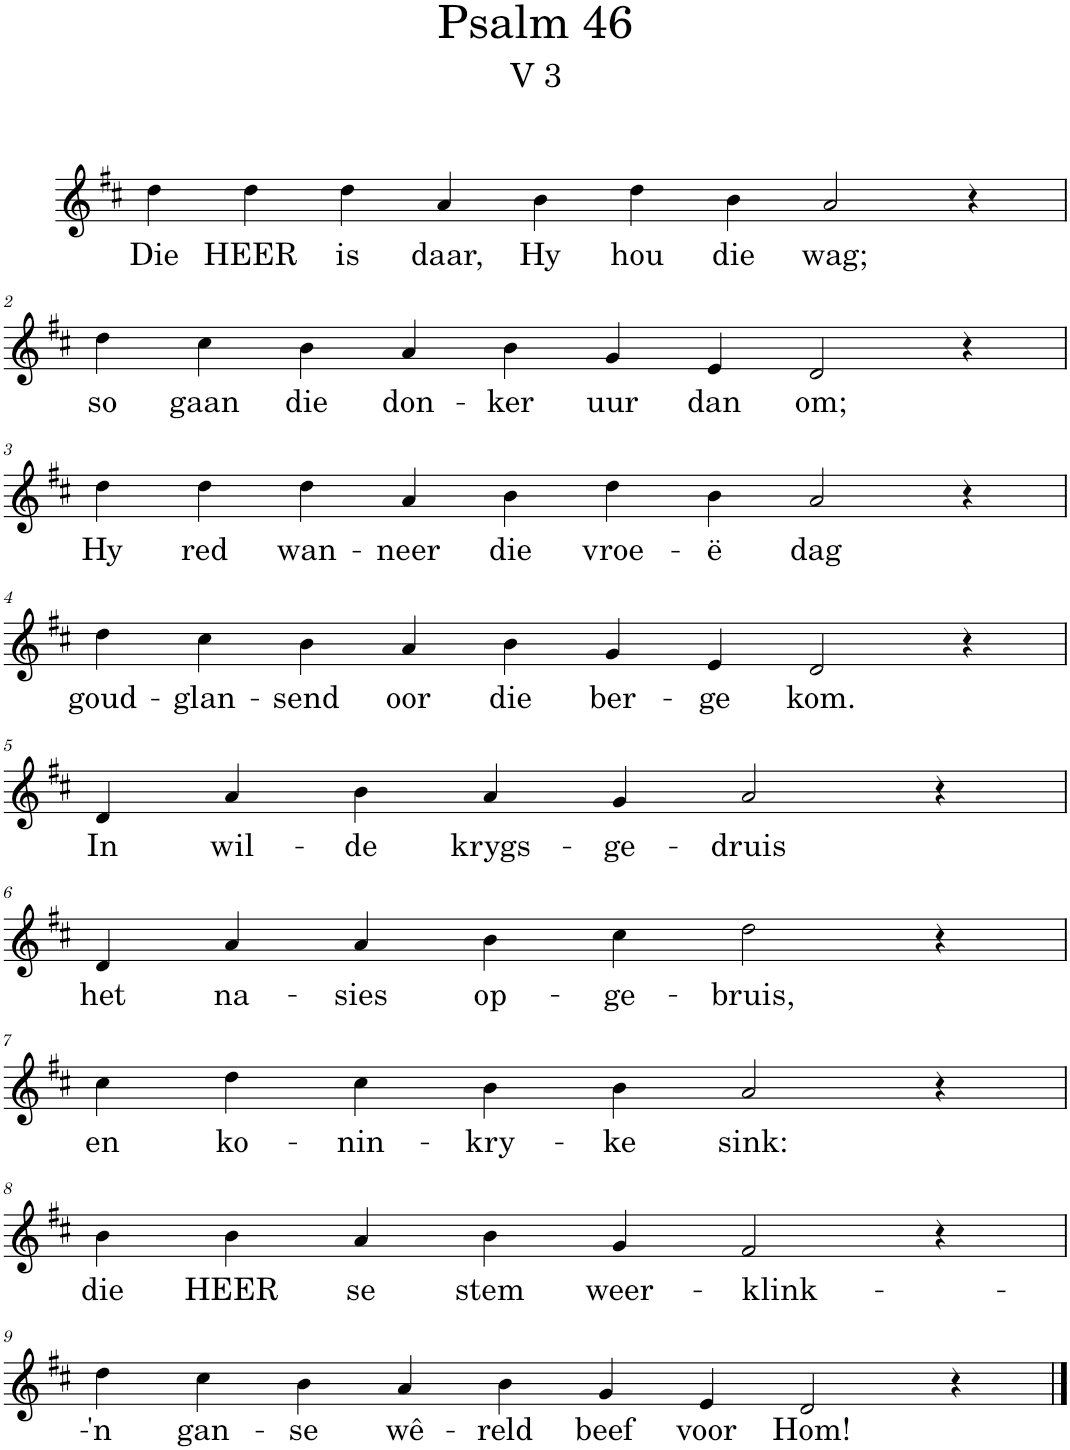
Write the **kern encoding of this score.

**kern	**text
*part1	*part1
*staff1	*staff1
*I"Piano	*
*I'Pno.	*
*clefG2	*
*k[f#c#]	*
*M10/4	*
=1	=1
!	!LO:LY:b
4dd\	Die
!	!LO:LY:b
4dd\	HEER
!	!LO:LY:b
4dd\	is
!	!LO:LY:b
4a/	daar,
!	!LO:LY:b
4b\	Hy
!	!LO:LY:b
4dd\	hou
!	!LO:LY:b
4b\	die
!	!LO:LY:b
2a/	wag;
4r	.
!!LO:LB:g=z
=2	=2
*M10/4	*
!	!LO:LY:b
4dd\	so
!	!LO:LY:b
4cc#\	gaan
!	!LO:LY:b
4b\	die
!	!LO:LY:b
4a/	don-
!	!LO:LY:b
4b\	-ker
!	!LO:LY:b
4g/	uur
!	!LO:LY:b
4e/	dan
!	!LO:LY:b
2d/	om;
4r	.
!!LO:LB:g=z
=3	=3
!	!LO:LY:b
4dd\	Hy
!	!LO:LY:b
4dd\	red
!	!LO:LY:b
4dd\	wan-
!	!LO:LY:b
4a/	-neer
!	!LO:LY:b
4b\	die
!	!LO:LY:b
4dd\	vroe-
!	!LO:LY:b
4b\	-ë
!	!LO:LY:b
2a/	dag
4r	.
!!LO:LB:g=z
=4	=4
!	!LO:LY:b
4dd\	goud-
!	!LO:LY:b
4cc#\	-glan-
!	!LO:LY:b
4b\	-send
!	!LO:LY:b
4a/	oor
!	!LO:LY:b
4b\	die
!	!LO:LY:b
4g/	ber-
!	!LO:LY:b
4e/	-ge
!	!LO:LY:b
2d/	kom.
4r	.
!!LO:LB:g=z
=5	=5
*M8/4	*
!	!LO:LY:b
4d/	In
!	!LO:LY:b
4a/	wil-
!	!LO:LY:b
4b\	-de
!	!LO:LY:b
4a/	krygs-
!	!LO:LY:b
4g/	-ge-
!	!LO:LY:b
2a/	-druis
4r	.
!!LO:LB:g=z
=6	=6
!	!LO:LY:b
4d/	het
!	!LO:LY:b
4a/	na-
!	!LO:LY:b
4a/	-sies
!	!LO:LY:b
4b\	op-
!	!LO:LY:b
4cc#\	-ge-
!	!LO:LY:b
2dd\	-bruis,
4r	.
!!LO:LB:g=z
=7	=7
!	!LO:LY:b
4cc#\	en
!	!LO:LY:b
4dd\	ko-
!	!LO:LY:b
4cc#\	-nin-
!	!LO:LY:b
4b\	-kry-
!	!LO:LY:b
4b\	-ke
!	!LO:LY:b
2a/	sink:
4r	.
!!LO:LB:g=z
=8	=8
!	!LO:LY:b
4b\	die
!	!LO:LY:b
4b\	HEER
!	!LO:LY:b
4a/	se
!	!LO:LY:b
4b\	stem
!	!LO:LY:b
4g/	weer-
!	!LO:LY:b
2f#/	-klink-
4r	.
!!LO:LB:g=z
=9	=9
*M10/4	*
!	!LO:LY:b
4dd\	-'n
!	!LO:LY:b
4cc#\	gan-
!	!LO:LY:b
4b\	-se
!	!LO:LY:b
4a/	wê-
!	!LO:LY:b
4b\	-reld
!	!LO:LY:b
4g/	beef
!	!LO:LY:b
4e/	voor
!	!LO:LY:b
2d/	Hom!
4r	.
==	==
*-	*-
